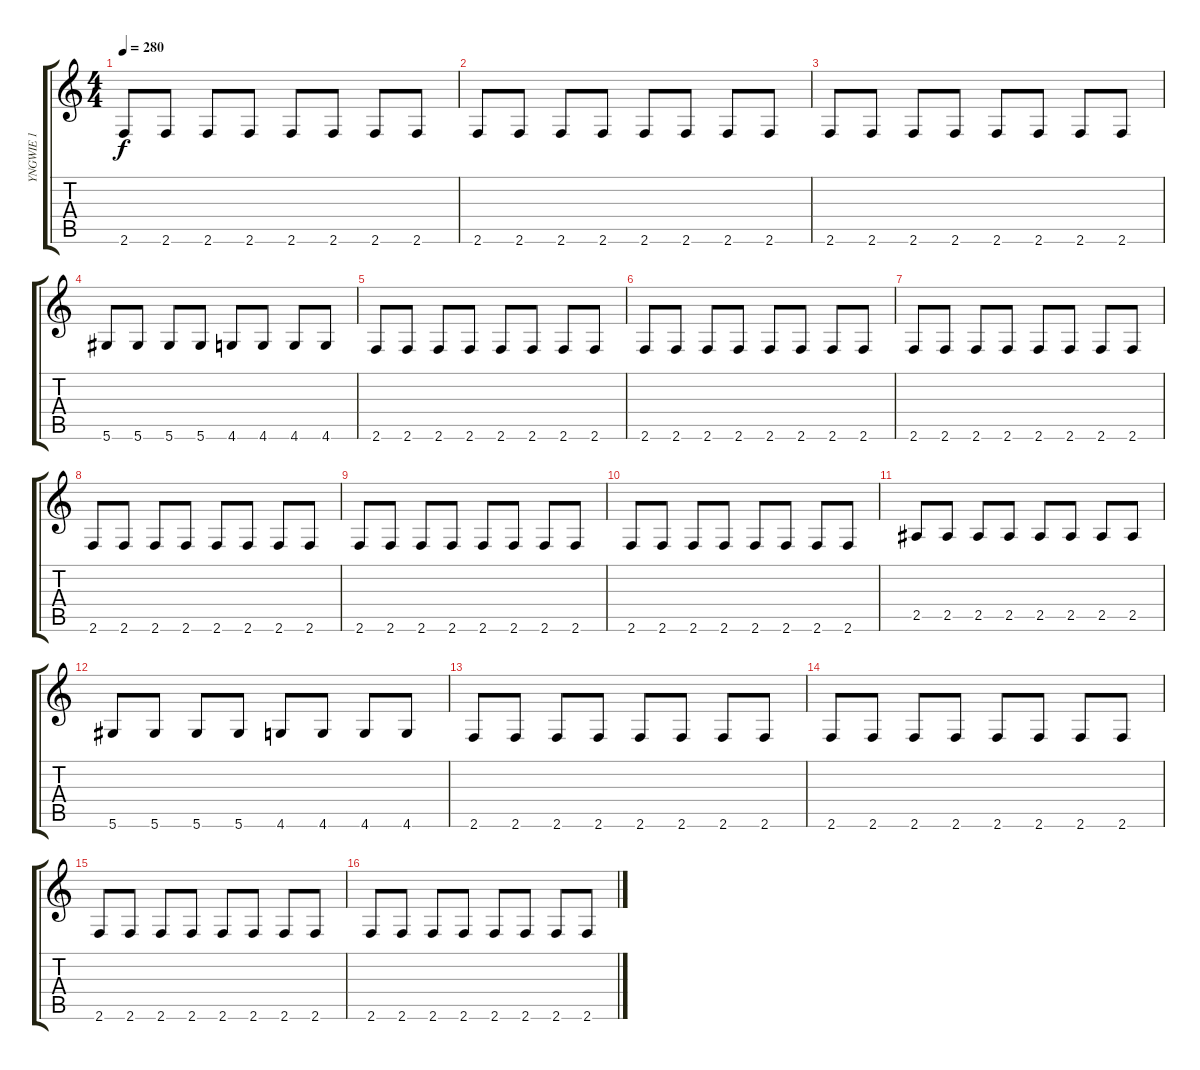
\track ("YNGWIE 1" "YNGWIE 1") {instrument distortionguitar}
\staff {score tabs}
\tuning (Eb4 Bb3 Gb3 Db3 Ab2 Eb2) {hide}
\ts (4 4)
\tempo 280
\clef g2
\ks c
2.6.8{dy f} 2.6.8 2.6.8 2.6.8 2.6.8 2.6.8 2.6.8 2.6.8 |
2.6.8 2.6.8 2.6.8 2.6.8 2.6.8 2.6.8 2.6.8 2.6.8 |
2.6.8 2.6.8 2.6.8 2.6.8 2.6.8 2.6.8 2.6.8 2.6.8 |
5.6.8 5.6.8 5.6.8 5.6.8 4.6.8 4.6.8 4.6.8 4.6.8 |
2.6.8 2.6.8 2.6.8 2.6.8 2.6.8 2.6.8 2.6.8 2.6.8 |
2.6.8 2.6.8 2.6.8 2.6.8 2.6.8 2.6.8 2.6.8 2.6.8 |
2.6.8 2.6.8 2.6.8 2.6.8 2.6.8 2.6.8 2.6.8 2.6.8 |
2.6.8 2.6.8 2.6.8 2.6.8 2.6.8 2.6.8 2.6.8 2.6.8 |
2.6.8 2.6.8 2.6.8 2.6.8 2.6.8 2.6.8 2.6.8 2.6.8 |
2.6.8 2.6.8 2.6.8 2.6.8 2.6.8 2.6.8 2.6.8 2.6.8 |
2.5.8 2.5.8 2.5.8 2.5.8 2.5.8 2.5.8 2.5.8 2.5.8 |
5.6.8 5.6.8 5.6.8 5.6.8 4.6.8 4.6.8 4.6.8 4.6.8 |
2.6.8 2.6.8 2.6.8 2.6.8 2.6.8 2.6.8 2.6.8 2.6.8 |
2.6.8 2.6.8 2.6.8 2.6.8 2.6.8 2.6.8 2.6.8 2.6.8 |
2.6.8 2.6.8 2.6.8 2.6.8 2.6.8 2.6.8 2.6.8 2.6.8 |
2.6.8 2.6.8 2.6.8 2.6.8 2.6.8 2.6.8 2.6.8 2.6.8
